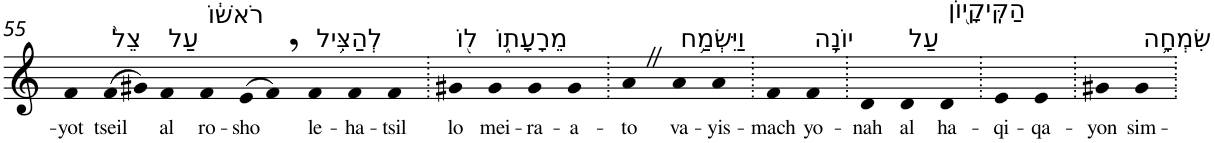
**kern	**text
*part1	*part1
*staff1	*staff1
*I"Piano	*
*I'Pno	*
!!LO:PB:g=z
*clefG2	*
*k[]	*
=55	=55
!	!LO:LY:b
4f	-yot
!LO:TX:a:t=צֵל֙	!
!	!LO:LY:b
(>8f	tseil
8g#X)	.
!LO:TX:a:t=עַל	!
!	!LO:LY:b
4f	al
!LO:TX:a:t=רֹאשׁ֔וֹ	!
!	!LO:LY:b
4f	ro-
!	!LO:LY:b
(>8e	-sho
8f,)	.
!LO:TX:a:t=לְהַצִּ֥יל	!
!	!LO:LY:b
4f	le-
!	!LO:LY:b
4f	-ha-
!	!LO:LY:b
4f	-tsil
=56.	=56.
!LO:TX:a:t=ל֖וֹ	!
!	!LO:LY:b
4g#X	lo
!LO:TX:a:t=מֵרָעָת֑וֹ	!
!	!LO:LY:b
4g#	mei-
!	!LO:LY:b
4g#	-ra-
!	!LO:LY:b
4g#	-a-
=57.	=57.
!	!LO:LY:b
4aZ	-to
!LO:TX:a:t=וַיִּשְׂמַ֥ח	!
!	!LO:LY:b
4a	va-
!	!LO:LY:b
4a	-yis-
=58.	=58.
!	!LO:LY:b
4f	-mach
!LO:TX:a:t=יוֹנָ֛ה	!
!	!LO:LY:b
4f	yo-
=59.	=59.
!	!LO:LY:b
4d	-nah
!LO:TX:a:t=עַל	!
!	!LO:LY:b
4d	al
!LO:TX:a:t=הַקִּֽיקָי֖וֹן	!
!	!LO:LY:b
4d	ha-
=60.	=60.
!	!LO:LY:b
4e	-qi-
!	!LO:LY:b
4e	-qa-
=61.	=61.
!	!LO:LY:b
4g#X	-yon
!LO:TX:a:t=שִׂמְחָ֥ה	!
!	!LO:LY:b
4g#	sim-
=.	=.
*-	*-
